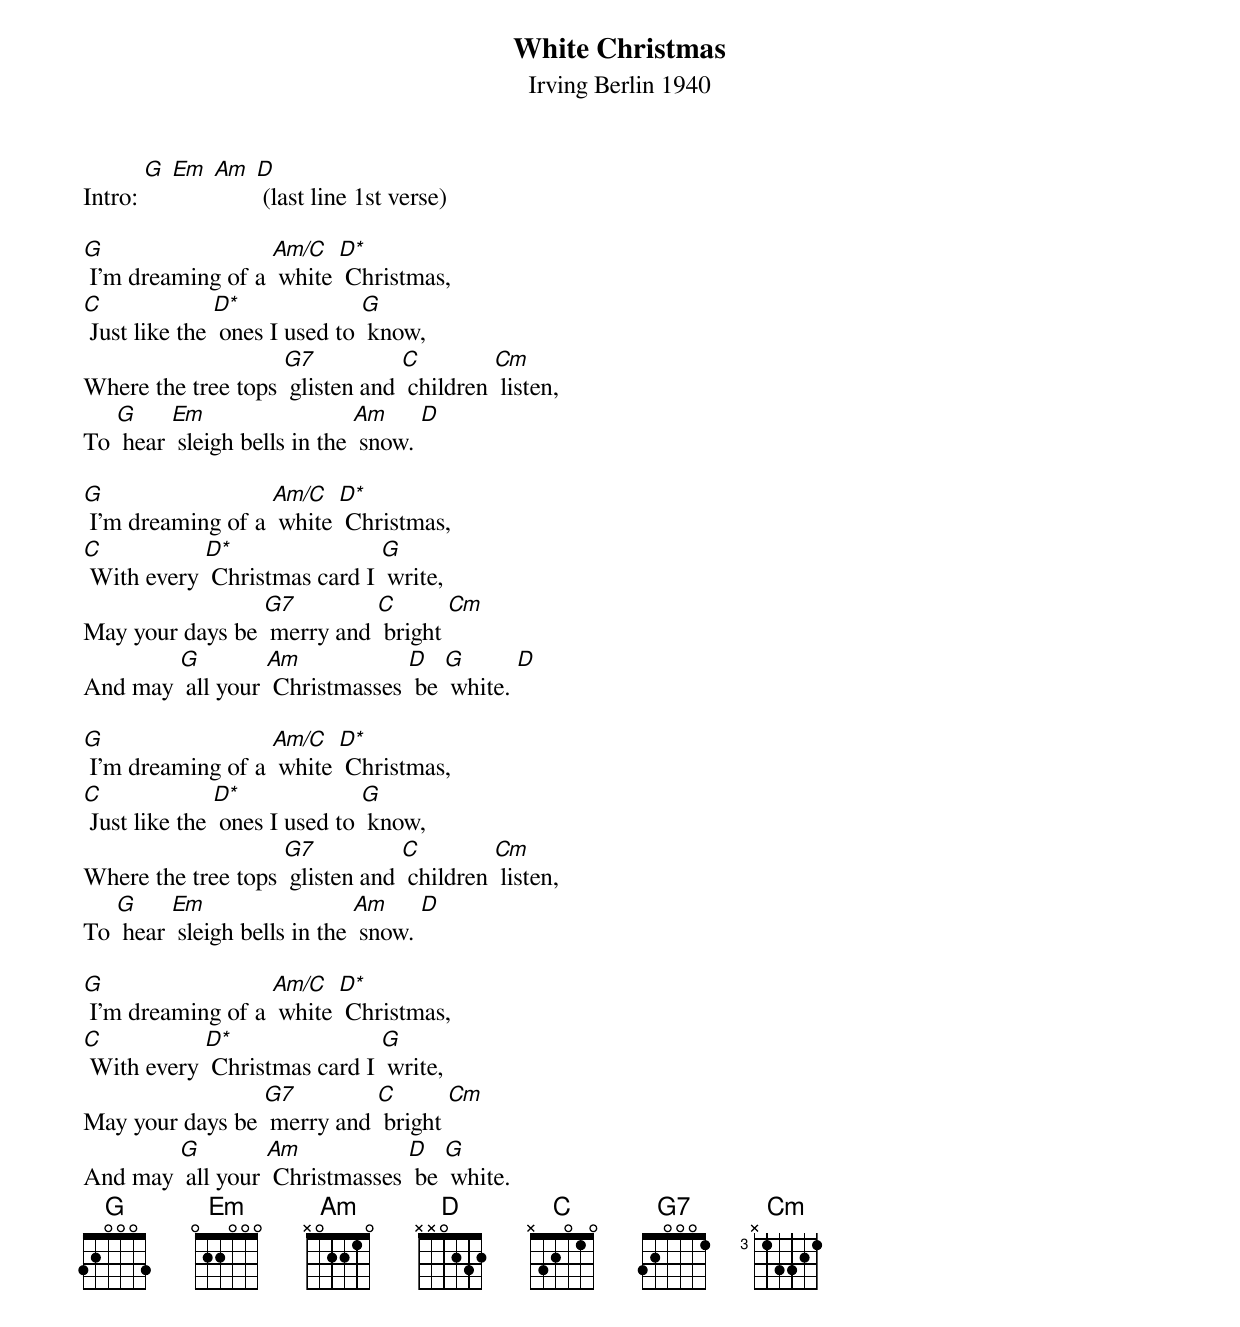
{t: White Christmas}
{st: Irving Berlin 1940}

{define D* frets 2 2 2 5}
{define Am/C frets 2 0 0 3}

Intro: [G] [Em] [Am] [D] (last line 1st verse)

[G] I’m dreaming of a [Am/C] white [D*] Christmas,
[C] Just like the [D*] ones I used to [G] know,
Where the tree tops [G7] glisten and [C] children [Cm] listen,
To [G] hear [Em] sleigh bells in the [Am] snow. [D]

[G] I’m dreaming of a [Am/C] white [D*] Christmas,
[C] With every [D*] Christmas card I [G] write,
May your days be [G7] merry and [C] bright [Cm]
And may [G] all your [Am] Christmasses [D] be [G] white. [D]

[G] I’m dreaming of a [Am/C] white [D*] Christmas,
[C] Just like the [D*] ones I used to [G] know,
Where the tree tops [G7] glisten and [C] children [Cm] listen,
To [G] hear [Em] sleigh bells in the [Am] snow. [D]

[G] I’m dreaming of a [Am/C] white [D*] Christmas,
[C] With every [D*] Christmas card I [G] write,
May your days be [G7] merry and [C] bright [Cm]
And may [G] all your [Am] Christmasses [D] be [G] white.
